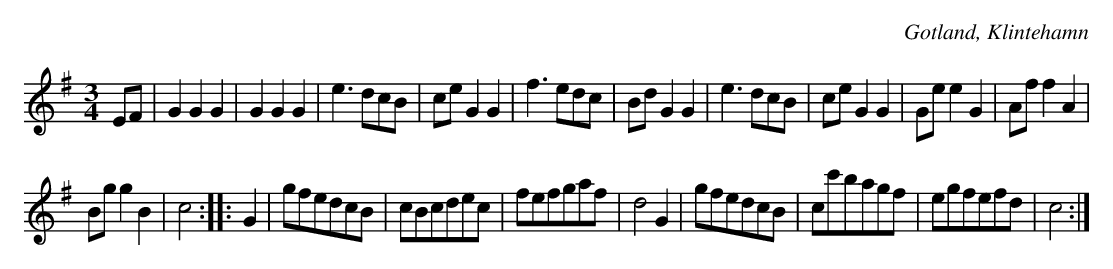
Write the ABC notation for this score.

X:1
T:
O:Gotland, Klintehamn
M:3/4
L:1/8
K:G
EF|G2 G2 G2|G2 G2 G2|e3 dcB|ce G2 G2|f3 edc|Bd G2 G2|e3 dcB|ce G2 G2|Ge e2 G2|Af f2 A2|
Bg g2 B2|c4::G2|gfedcB|cBcdec|fefgaf|d4 G2|gfedcB|cc'bagf|egfefd|c4:|
